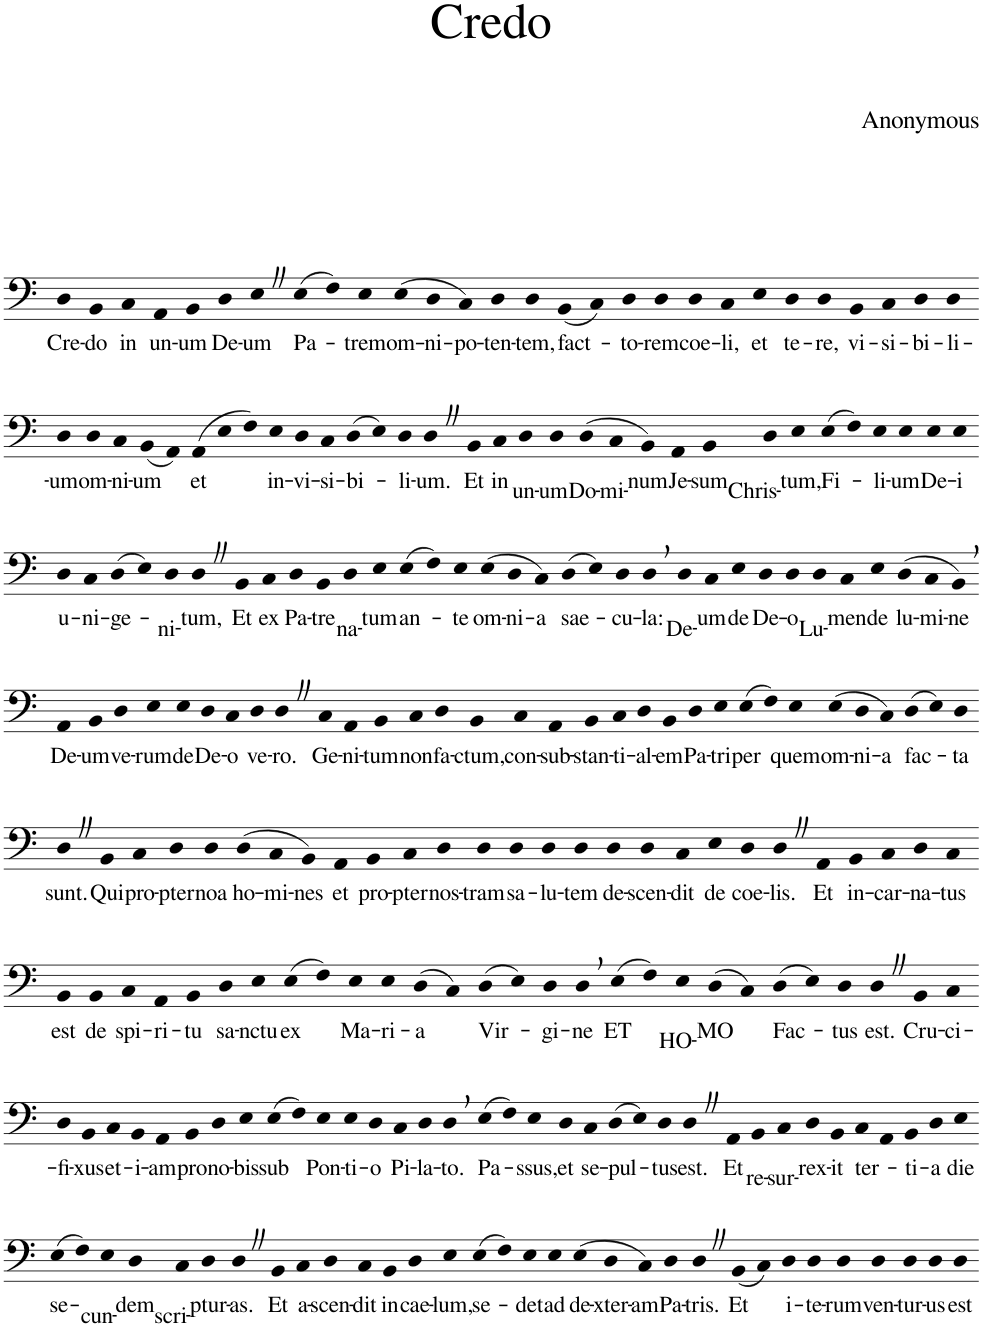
**kern	**text
*part1	*part1
*staff1	*staff1
*I"Piano	*
*I'Pno.	*
*clefF4	*
*k[]	*
*M63/4	*
=1	=1
!	!LO:LY:b
4D	Cre-
!	!LO:LY:b
4BB	-do
!	!LO:LY:b
4C	in
!	!LO:LY:b
4AA	un-
!	!LO:LY:b
4BB	-um
!	!LO:LY:b
4D	De-
!	!LO:LY:b
4EZ	-um
!	!LO:LY:b
(4E	Pa-
4F)	.
!	!LO:LY:b
4E	-trem
!	!LO:LY:b
(4E	om-
!	!LO:LY:b
4D	-ni-
!	!LO:LY:b
4C)	-po-
!	!LO:LY:b
4D	-ten-
!	!LO:LY:b
4D	-tem,
!	!LO:LY:b
(4BB	fact-
4C)	.
!	!LO:LY:b
4D	-to-
!	!LO:LY:b
4D	-rem
!	!LO:LY:b
4D	coe-
!	!LO:LY:b
4C	-li,
!	!LO:LY:b
4E	et
!	!LO:LY:b
4D	te-
!	!LO:LY:b
4D	-re,
!	!LO:LY:b
4BB	vi-
!	!LO:LY:b
4C	-si-
!	!LO:LY:b
4D	-bi-
!	!LO:LY:b
4D	-li-
!!LO:LB:g=z
=2-	=2-
!	!LO:LY:b
4D	-um
!	!LO:LY:b
4D	om-
!	!LO:LY:b
4C	-ni-
!	!LO:LY:b
(4BB	-um
4AA)	.
!	!LO:LY:b
(4AA	et
4E	.
4F)	.
!	!LO:LY:b
4E	in-
!	!LO:LY:b
4D	-vi-
!	!LO:LY:b
4C	-si-
!	!LO:LY:b
(4D	-bi-
4E)	.
!	!LO:LY:b
4D	-li-
!	!LO:LY:b
4DZ	-um.
!	!LO:LY:b
4BB	Et
!	!LO:LY:b
4C	in
!	!LO:LY:b
4D	un-
!	!LO:LY:b
4D	-um
!	!LO:LY:b
(4D	Do-
!	!LO:LY:b
4C	-mi-
!	!LO:LY:b
4BB)	-num
!	!LO:LY:b
4AA	Je-
!	!LO:LY:b
4BB	-sum
!	!LO:LY:b
4D	Chris-
!	!LO:LY:b
4E	-tum,
!	!LO:LY:b
(4E	Fi-
4F)	.
!	!LO:LY:b
4E	-li-
!	!LO:LY:b
4E	-um
!	!LO:LY:b
4E	De-
!	!LO:LY:b
4E	-i
!!LO:LB:g=z
=3-	=3-
!	!LO:LY:b
4D	u-
!	!LO:LY:b
4C	-ni-
!	!LO:LY:b
(4D	-ge-
4E)	.
!	!LO:LY:b
4D	-ni-
!	!LO:LY:b
4DZ	-tum,
!	!LO:LY:b
4BB	Et
!	!LO:LY:b
4C	ex
!	!LO:LY:b
4D	Pa-
!	!LO:LY:b
4BB	-tre
!	!LO:LY:b
4D	na-
!	!LO:LY:b
4E	-tum
!	!LO:LY:b
(4E	an-
4F)	.
!	!LO:LY:b
4E	-te
!	!LO:LY:b
(4E	om-
!	!LO:LY:b
4D	-ni-
!	!LO:LY:b
4C)	-a
!	!LO:LY:b
(4D	sae-
4E)	.
!	!LO:LY:b
4D	-cu-
!	!LO:LY:b
4D,	-la:
!	!LO:LY:b
4D	De-
!	!LO:LY:b
4C	-um
!	!LO:LY:b
4E	de
!	!LO:LY:b
4D	De-
!	!LO:LY:b
4D	-o
!	!LO:LY:b
4D	Lu-
!	!LO:LY:b
4C	-men
!	!LO:LY:b
4E	de
!	!LO:LY:b
(4D	lu-
!	!LO:LY:b
4C	-mi-
!	!LO:LY:b
4BB,)	-ne
!!LO:LB:g=z
=4-	=4-
!	!LO:LY:b
4AA	De-
!	!LO:LY:b
4BB	-um
!	!LO:LY:b
4D	ve-
!	!LO:LY:b
4E	-rum
!	!LO:LY:b
4E	de
!	!LO:LY:b
4D	De-
!	!LO:LY:b
4C	-o
!	!LO:LY:b
4D	ve-
!	!LO:LY:b
4DZ	-ro.
!	!LO:LY:b
4C	Ge-
!	!LO:LY:b
4AA	-ni-
!	!LO:LY:b
4BB	-tum
!	!LO:LY:b
4C	non
!	!LO:LY:b
4D	fa-
!	!LO:LY:b
4BB	-ctum,
!	!LO:LY:b
4C	con-
!	!LO:LY:b
4AA	-sub-
!	!LO:LY:b
4BB	-stan-
!	!LO:LY:b
4C	-ti-
!	!LO:LY:b
4D	-al-
!	!LO:LY:b
4BB	-em
!	!LO:LY:b
4D	Pa-
!	!LO:LY:b
4E	-tri
!	!LO:LY:b
(4E	per
4F)	.
!	!LO:LY:b
4E	quem
!	!LO:LY:b
(4E	om-
!	!LO:LY:b
4D	-ni-
!	!LO:LY:b
4C)	-a
!	!LO:LY:b
(4D	fac-
4E)	.
!	!LO:LY:b
4D	-ta
!!LO:LB:g=z
=5-	=5-
!	!LO:LY:b
4DZ	sunt.
!	!LO:LY:b
4BB	Qui
!	!LO:LY:b
4C	pro-
!	!LO:LY:b
4D	-pter
!	!LO:LY:b
4D	noa
!	!LO:LY:b
(4D	ho-
!	!LO:LY:b
4C	-mi-
!	!LO:LY:b
4BB)	-nes
!	!LO:LY:b
4AA	et
!	!LO:LY:b
4BB	pro-
!	!LO:LY:b
4C	-pter
!	!LO:LY:b
4D	nos-
!	!LO:LY:b
4D	-tram
!	!LO:LY:b
4D	sa-
!	!LO:LY:b
4D	-lu-
!	!LO:LY:b
4D	-tem
!	!LO:LY:b
4D	de-
!	!LO:LY:b
4D	-scen-
!	!LO:LY:b
4C	-dit
!	!LO:LY:b
4E	de
!	!LO:LY:b
4D	coe-
!	!LO:LY:b
4DZ	-lis.
!	!LO:LY:b
4AA	Et
!	!LO:LY:b
4BB	in-
!	!LO:LY:b
4C	-car-
!	!LO:LY:b
4D	-na-
!	!LO:LY:b
4C	-tus
!!LO:LB:g=z
=6-	=6-
!	!LO:LY:b
4BB	est
!	!LO:LY:b
4BB	de
!	!LO:LY:b
4C	spi-
!	!LO:LY:b
4AA	-ri-
!	!LO:LY:b
4BB	-tu
!	!LO:LY:b
4D	sa-
!	!LO:LY:b
4E	-nctu
!	!LO:LY:b
(4E	ex
4F)	.
!	!LO:LY:b
4E	Ma-
!	!LO:LY:b
4E	-ri-
!	!LO:LY:b
(4D	-a
4C)	.
!	!LO:LY:b
(4D	Vir-
4E)	.
!	!LO:LY:b
4D	-gi-
!	!LO:LY:b
4D,	-ne
!	!LO:LY:b
(4E	ET
4F)	.
!	!LO:LY:b
4E	HO-
!	!LO:LY:b
(4D	-MO
4C)	.
!	!LO:LY:b
(4D	Fac-
4E)	.
!	!LO:LY:b
4D	-tus
!	!LO:LY:b
4DZ	est.
!	!LO:LY:b
4BB	Cru-
!	!LO:LY:b
4C	-ci-
!!LO:LB:g=z
=7-	=7-
!	!LO:LY:b
4D	-fi-
!	!LO:LY:b
4BB	-xus
!	!LO:LY:b
4C	et-
!	!LO:LY:b
4BB	-i-
!	!LO:LY:b
4AA	-am
!	!LO:LY:b
4BB	pro
!	!LO:LY:b
4D	no-
!	!LO:LY:b
4E	-bis
!	!LO:LY:b
(4E	sub
4F)	.
!	!LO:LY:b
4E	Pon-
!	!LO:LY:b
4E	-ti-
!	!LO:LY:b
4D	-o
!	!LO:LY:b
4C	Pi-
!	!LO:LY:b
4D	-la-
!	!LO:LY:b
4D,	-to.
!	!LO:LY:b
(4E	Pa-
4F)	.
!	!LO:LY:b
4E	-ssus,
!	!LO:LY:b
4D	et
!	!LO:LY:b
4C	se-
!	!LO:LY:b
(4D	-pul-
4E)	.
!	!LO:LY:b
4D	-tus
!	!LO:LY:b
4DZ	est.
!	!LO:LY:b
4AA	Et
!	!LO:LY:b
4BB	re-
!	!LO:LY:b
4C	-sur-
!	!LO:LY:b
4D	-rex-
!	!LO:LY:b
4BB	-it
!	!LO:LY:b
4C	ter-
4AA	.
!	!LO:LY:b
4BB	-ti-
!	!LO:LY:b
4D	-a
!	!LO:LY:b
4E	die
!!LO:LB:g=z
=8-	=8-
!	!LO:LY:b
(4E	se-
4F)	.
!	!LO:LY:b
4E	-cun-
!	!LO:LY:b
4D	-dem
!	!LO:LY:b
4C	scri-
!	!LO:LY:b
4D	-ptur-
!	!LO:LY:b
4DZ	-as.
!	!LO:LY:b
4BB	Et
!	!LO:LY:b
4C	a-
!	!LO:LY:b
4D	-scen-
!	!LO:LY:b
4C	-dit
!	!LO:LY:b
4BB	in
!	!LO:LY:b
4D	cae-
!	!LO:LY:b
4E	-lum,
!	!LO:LY:b
(4E	se-
4F)	.
!	!LO:LY:b
4E	-det
!	!LO:LY:b
4E	ad
!	!LO:LY:b
(4E	de-
!	!LO:LY:b
4D	-xter-
!	!LO:LY:b
4C)	-am
!	!LO:LY:b
4D	Pa-
!	!LO:LY:b
4DZ	-tris.
!	!LO:LY:b
(4BB	Et
4C)	.
!	!LO:LY:b
4D	i-
!	!LO:LY:b
4D	-te-
!	!LO:LY:b
4D	-rum
!	!LO:LY:b
4D	ven-
!	!LO:LY:b
4D	-tur-
!	!LO:LY:b
4D	-us
!	!LO:LY:b
4D	est
=-	=-
*-	*-
